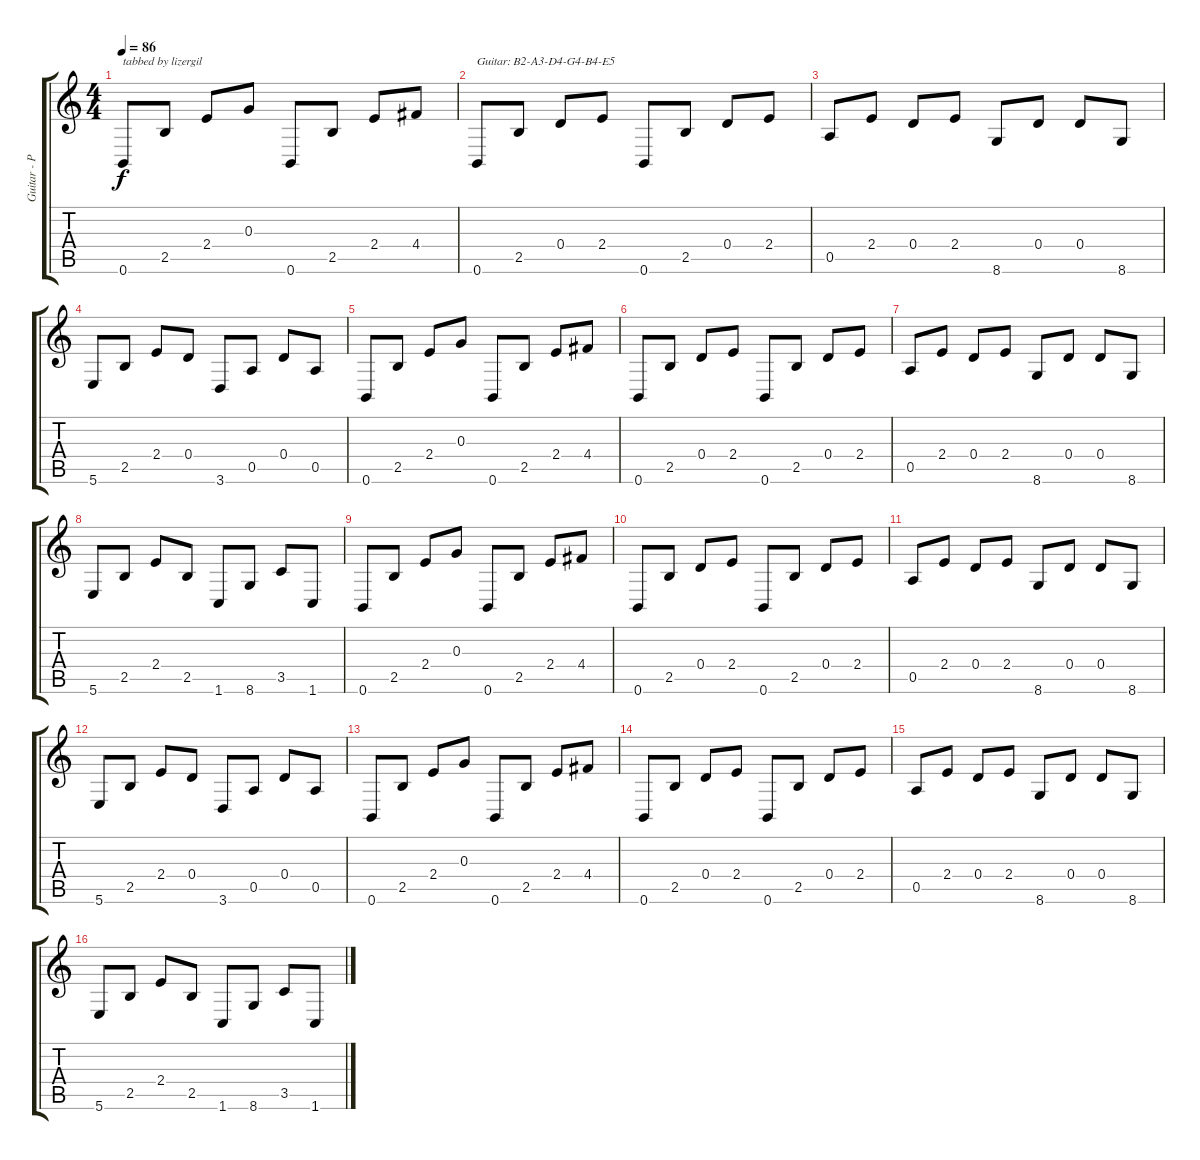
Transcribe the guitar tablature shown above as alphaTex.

\track ("Guitar - Petrucci" "Guitar - P") {instrument acousticguitarsteel}
\staff {score tabs}
\tuning (E4 B3 G3 D3 A2 B1) {hide}
\ts (4 4)
\tempo 86
\clef g2
\ks c
0.6.8{txt "tabbed by lizergil" dy f instrument acousticguitarsteel} 2.5.8 2.4.8 0.3.8 0.6.8 2.5.8 2.4.8 4.4.8 |
0.6.8{txt "Guitar: B2-A3-D4-G4-B4-E5"} 2.5.8 0.4.8 2.4.8 0.6.8 2.5.8 0.4.8 2.4.8 |
0.5.8 2.4.8 0.4.8 2.4.8 8.6.8 0.4.8 0.4.8 8.6.8 |
5.6.8 2.5.8 2.4.8 0.4.8 3.6.8 0.5.8 0.4.8 0.5.8 |
0.6.8 2.5.8 2.4.8 0.3.8 0.6.8 2.5.8 2.4.8 4.4.8 |
0.6.8 2.5.8 0.4.8 2.4.8 0.6.8 2.5.8 0.4.8 2.4.8 |
0.5.8 2.4.8 0.4.8 2.4.8 8.6.8 0.4.8 0.4.8 8.6.8 |
5.6.8 2.5.8 2.4.8 2.5.8 1.6.8 8.6.8 3.5.8 1.6.8 |
0.6.8 2.5.8 2.4.8 0.3.8 0.6.8 2.5.8 2.4.8 4.4.8 |
0.6.8 2.5.8 0.4.8 2.4.8 0.6.8 2.5.8 0.4.8 2.4.8 |
0.5.8 2.4.8 0.4.8 2.4.8 8.6.8 0.4.8 0.4.8 8.6.8 |
5.6.8 2.5.8 2.4.8 0.4.8 3.6.8 0.5.8 0.4.8 0.5.8 |
0.6.8 2.5.8 2.4.8 0.3.8 0.6.8 2.5.8 2.4.8 4.4.8 |
0.6.8 2.5.8 0.4.8 2.4.8 0.6.8 2.5.8 0.4.8 2.4.8 |
0.5.8 2.4.8 0.4.8 2.4.8 8.6.8 0.4.8 0.4.8 8.6.8 |
5.6.8 2.5.8 2.4.8 2.5.8 1.6.8 8.6.8 3.5.8 1.6.8
